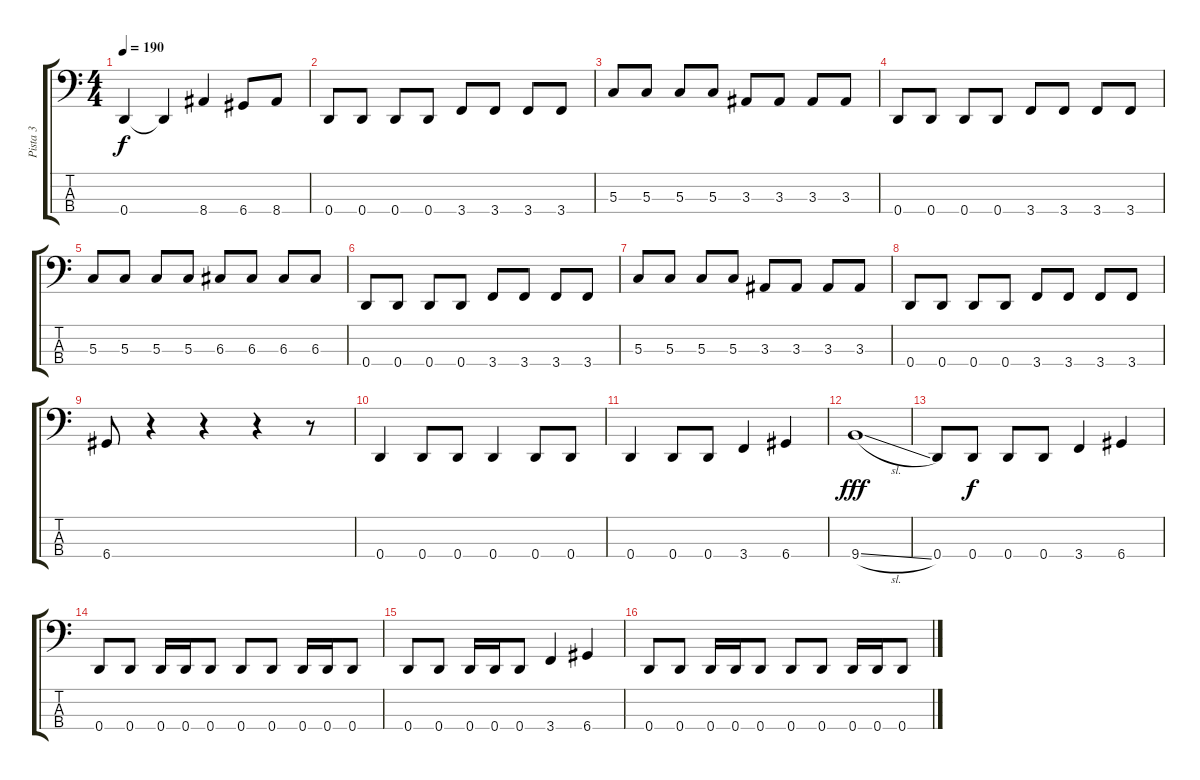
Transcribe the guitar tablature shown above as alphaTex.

\track ("Pista 3" "Pista 3") {instrument electricbasspick}
\staff {score tabs}
\tuning (F2 C2 G1 D1) {hide}
\ts (4 4)
\tempo 190
\clef f4
\ks c
0.4{t}.4{dy f} 0.4{t}.4 8.4.4 6.4.8 8.4.8 |
0.4.8 0.4.8 0.4.8 0.4.8 3.4.8 3.4.8 3.4.8 3.4.8 |
5.3.8 5.3.8 5.3.8 5.3.8 3.3.8 3.3.8 3.3.8 3.3.8 |
0.4.8 0.4.8 0.4.8 0.4.8 3.4.8 3.4.8 3.4.8 3.4.8 |
5.3.8 5.3.8 5.3.8 5.3.8 6.3.8 6.3.8 6.3.8 6.3.8 |
0.4.8 0.4.8 0.4.8 0.4.8 3.4.8 3.4.8 3.4.8 3.4.8 |
5.3.8 5.3.8 5.3.8 5.3.8 3.3.8 3.3.8 3.3.8 3.3.8 |
0.4.8 0.4.8 0.4.8 0.4.8 3.4.8 3.4.8 3.4.8 3.4.8 |
6.4.8 r.4 r.4 r.4 r.8 |
0.4.4 0.4.8 0.4.8 0.4.4 0.4.8 0.4.8 |
0.4.4 0.4.8 0.4.8 3.4.4 6.4.4 |
9.4{sl}.1{dy fff} |
0.4.8 0.4.8{dy f} 0.4.8 0.4.8 3.4.4 6.4.4 |
0.4.8 0.4.8 0.4.16 0.4.16 0.4.8 0.4.8 0.4.8 0.4.16 0.4.16 0.4.8 |
0.4.8 0.4.8 0.4.16 0.4.16 0.4.8 3.4.4 6.4.4 |
0.4.8 0.4.8 0.4.16 0.4.16 0.4.8 0.4.8 0.4.8 0.4.16 0.4.16 0.4.8
